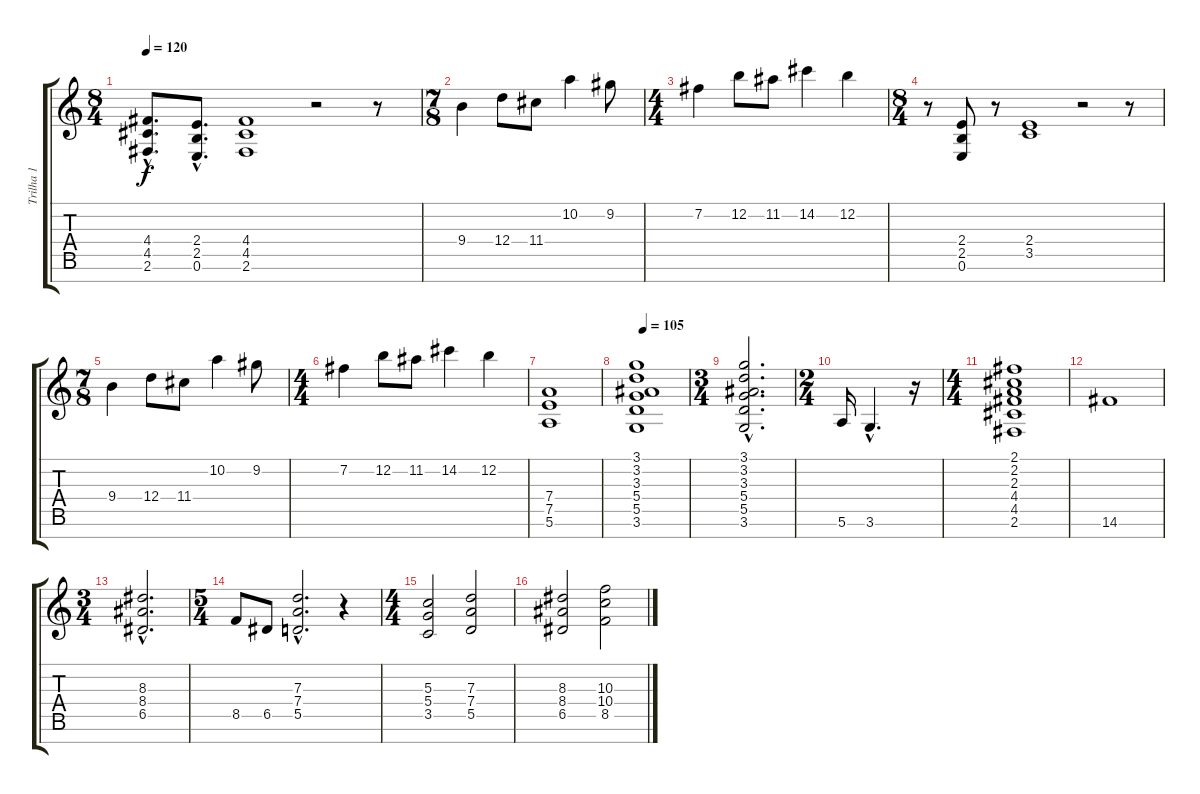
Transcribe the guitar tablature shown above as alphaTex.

\track ("Trilha 1" "Trilha 1") {instrument distortionguitar}
\staff {score tabs}
\tuning (E4 B3 G3 D3 A2 E2 B1) {hide}
\ts (8 4)
\tempo 120
\clef g2
\ks c
(4.4{hac} 4.5{hac} 2.6{hac}).8{d dy f} (2.4{hac} 2.5{hac} 0.6{hac}).8{d} (4.4 4.5 2.6).1 r.2 r.8 |
\ts (7 8)
9.4.4 12.4.8 11.4.8 10.2.4 9.2.8 |
\ts (4 4)
7.2.4 12.2.8 11.2.8 14.2.4 12.2.4 |
\ts (8 4)
r.8 (2.4 2.5 0.6).8 r.8 (2.4 3.5).1 r.2 r.8 |
\ts (7 8)
9.4.4 12.4.8 11.4.8 10.2.4 9.2.8 |
\ts (4 4)
7.2.4 12.2.8 11.2.8 14.2.4 12.2.4 |
(7.4 7.5 5.6).1 |
\tempo 105
(3.1 3.2 3.3 5.4 5.5 3.6).1 |
\ts (3 4)
(3.1{hac} 3.2{hac} 3.3{hac} 5.4{hac} 5.5{hac} 3.6{hac}).2{d} |
\ts (2 4)
5.6.16 3.6{hac}.4{d} r.16 |
\ts (4 4)
(2.1 2.2 2.3 4.4 4.5 2.6).1 |
14.6.1 |
\ts (3 4)
(8.3{hac} 8.4{hac} 6.5{hac}).2{d} |
\ts (5 4)
8.5.8 6.5.8 (7.3{hac} 7.4{hac} 5.5{hac}).2{d} r.4 |
\ts (4 4)
(5.3 5.4 3.5).2 (7.3 7.4 5.5).2 |
(8.3 8.4 6.5).2 (10.3 10.4 8.5).2
